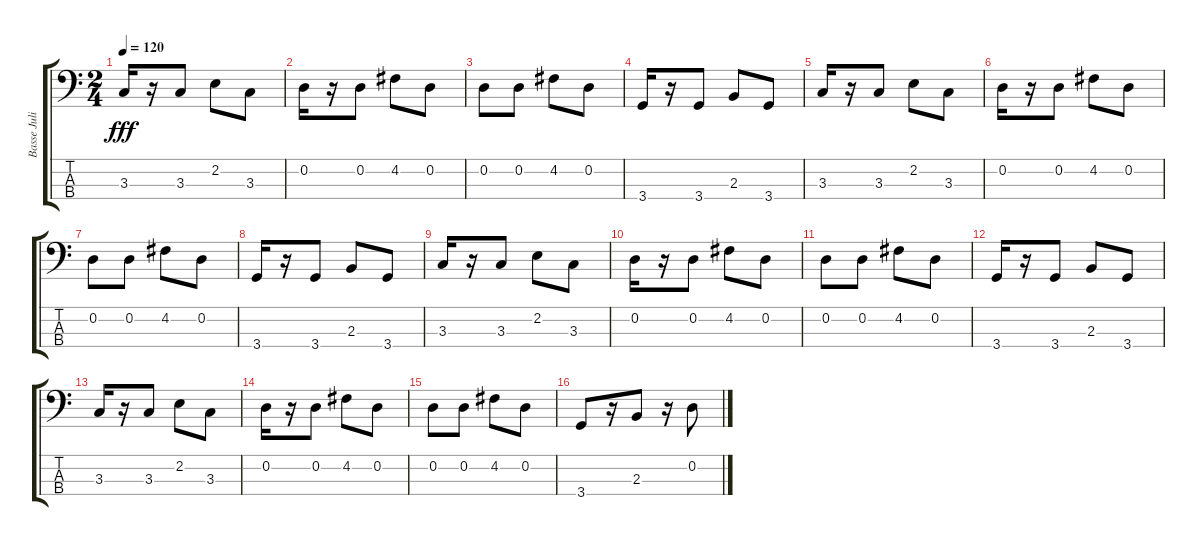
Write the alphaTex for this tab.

\track ("Basse Julio" "Basse Juli") {instrument electricbassfinger}
\staff {score tabs}
\tuning (G2 D2 A1 E1) {hide}
\ts (2 4)
\tempo 120
\clef f4
\ks c
3.3.16{dy fff} r.16 3.3.8 2.2.8 3.3.8 |
0.2.16 r.16 0.2.8 4.2.8 0.2.8 |
0.2.8 0.2.8 4.2.8 0.2.8 |
3.4.16 r.16 3.4.8 2.3.8 3.4.8 |
3.3.16 r.16 3.3.8 2.2.8 3.3.8 |
0.2.16 r.16 0.2.8 4.2.8 0.2.8 |
0.2.8 0.2.8 4.2.8 0.2.8 |
3.4.16 r.16 3.4.8 2.3.8 3.4.8 |
3.3.16 r.16 3.3.8 2.2.8 3.3.8 |
0.2.16 r.16 0.2.8 4.2.8 0.2.8 |
0.2.8 0.2.8 4.2.8 0.2.8 |
3.4.16 r.16 3.4.8 2.3.8 3.4.8 |
3.3.16 r.16 3.3.8 2.2.8 3.3.8 |
0.2.16 r.16 0.2.8 4.2.8 0.2.8 |
0.2.8 0.2.8 4.2.8 0.2.8 |
3.4.8 r.16 2.3.8 r.16 0.2.8
